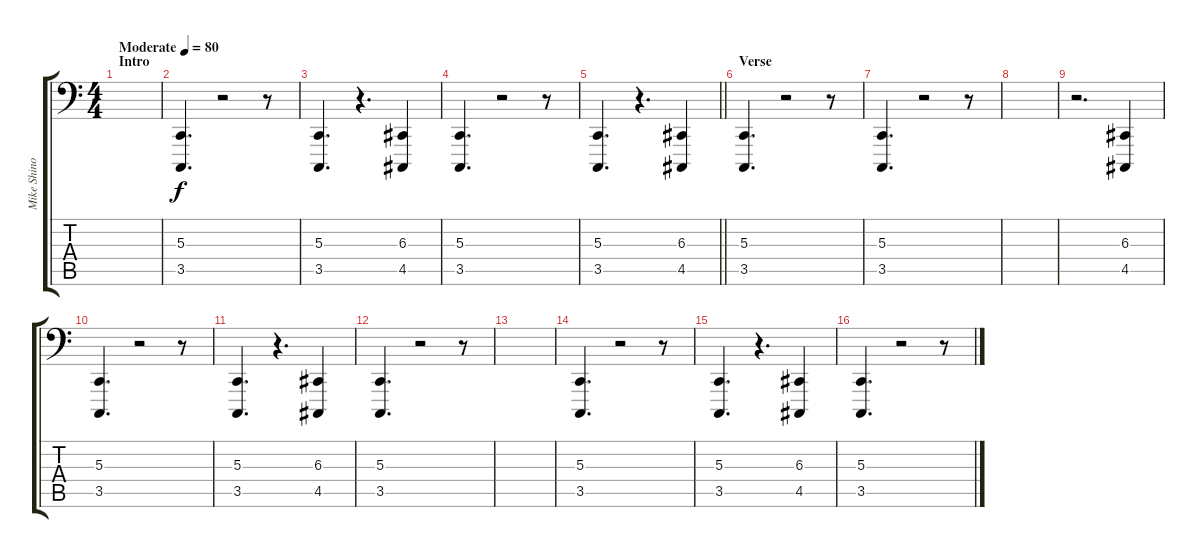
\track ("Mike Shinoda - Bass" "Mike Shino") {instrument ocarina}
\staff {score tabs}
\tuning (E2 B1 G1 D1 A0 E0) {hide}
\ts (4 4)
\section ("" "Intro")
\tempo (80 "Moderate")
\clef f4
\ks c
|
(5.3 3.5).4{d} r.2 r.8 |
(5.3 3.5).4{d} r.4{d} (6.3 4.5).4 |
(5.3 3.5).4{d} r.2 r.8 |
\barLineRight lightlight
(5.3 3.5).4{d} r.4{d} (6.3 4.5).4 |
\section ("" "Verse")
(5.3 3.5).4{d} r.2 r.8 |
(5.3 3.5).4{d} r.2 r.8 |
|
r.2{d} (6.3 4.5).4 |
(5.3 3.5).4{d} r.2 r.8 |
(5.3 3.5).4{d} r.4{d} (6.3 4.5).4 |
(5.3 3.5).4{d} r.2 r.8 |
|
(5.3 3.5).4{d} r.2 r.8 |
(5.3 3.5).4{d} r.4{d} (6.3 4.5).4 |
(5.3 3.5).4{d} r.2 r.8
